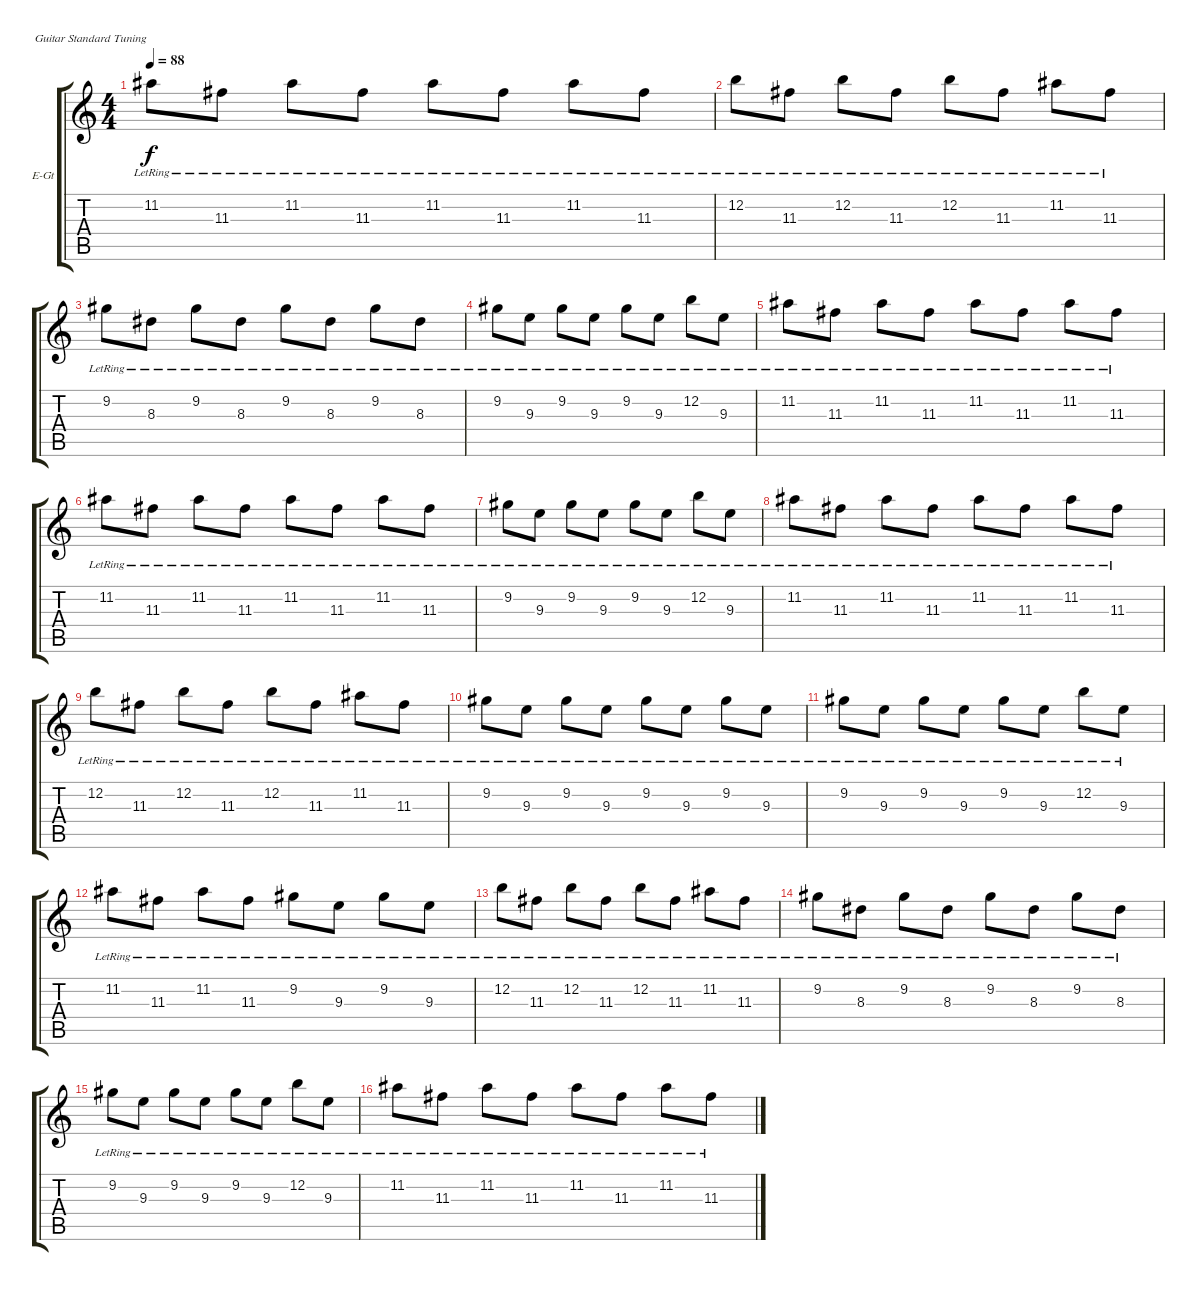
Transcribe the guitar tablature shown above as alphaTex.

\defaultSystemsLayout 4
\bracketExtendMode groupsimilarinstruments
\firstSystemTrackNameOrientation horizontal
\otherSystemsTrackNameOrientation horizontal
\track ("Turner" "E-Gt") {instrument electricguitarclean}
\staff {score tabs}
\tuning (E4 B3 G3 D3 A2 E2)
\ts (4 4)
\tempo 88
\clef g2
\ks c
11.2{lr}.8{dy f} 11.3{lr}.8 11.2{lr}.8 11.3{lr}.8 11.2{lr}.8 11.3{lr}.8 11.2{lr}.8 11.3{lr}.8 |
12.2{lr}.8 11.3{lr}.8 12.2{lr}.8 11.3{lr}.8 12.2{lr}.8 11.3{lr}.8 11.2{lr}.8 11.3{lr}.8 |
9.2{lr}.8 8.3{lr}.8 9.2{lr}.8 8.3{lr}.8 9.2{lr}.8 8.3{lr}.8 9.2{lr}.8 8.3{lr}.8 |
9.2{lr}.8 9.3{lr}.8 9.2{lr}.8 9.3{lr}.8 9.2{lr}.8 9.3{lr}.8 12.2{lr}.8 9.3{lr}.8 |
11.2{lr}.8 11.3{lr}.8 11.2{lr}.8 11.3{lr}.8 11.2{lr}.8 11.3{lr}.8 11.2{lr}.8 11.3{lr}.8 |
11.2{lr}.8 11.3{lr}.8 11.2{lr}.8 11.3{lr}.8 11.2{lr}.8 11.3{lr}.8 11.2{lr}.8 11.3{lr}.8 |
9.2{lr}.8 9.3{lr}.8 9.2{lr}.8 9.3{lr}.8 9.2{lr}.8 9.3{lr}.8 12.2{lr}.8 9.3{lr}.8 |
11.2{lr}.8 11.3{lr}.8 11.2{lr}.8 11.3{lr}.8 11.2{lr}.8 11.3{lr}.8 11.2{lr}.8 11.3{lr}.8 |
12.2{lr}.8 11.3{lr}.8 12.2{lr}.8 11.3{lr}.8 12.2{lr}.8 11.3{lr}.8 11.2{lr}.8 11.3{lr}.8 |
9.2{lr}.8 9.3{lr}.8 9.2{lr}.8 9.3{lr}.8 9.2{lr}.8 9.3{lr}.8 9.2{lr}.8 9.3{lr}.8 |
9.2{lr}.8 9.3{lr}.8 9.2{lr}.8 9.3{lr}.8 9.2{lr}.8 9.3{lr}.8 12.2{lr}.8 9.3{lr}.8 |
11.2{lr}.8 11.3{lr}.8 11.2{lr}.8 11.3{lr}.8 9.2{lr}.8 9.3{lr}.8 9.2{lr}.8 9.3{lr}.8 |
12.2{lr}.8 11.3{lr}.8 12.2{lr}.8 11.3{lr}.8 12.2{lr}.8 11.3{lr}.8 11.2{lr}.8 11.3{lr}.8 |
9.2{lr}.8 8.3{lr}.8 9.2{lr}.8 8.3{lr}.8 9.2{lr}.8 8.3{lr}.8 9.2{lr}.8 8.3{lr}.8 |
9.2{lr}.8 9.3{lr}.8 9.2{lr}.8 9.3{lr}.8 9.2{lr}.8 9.3{lr}.8 12.2{lr}.8 9.3{lr}.8 |
11.2{lr}.8 11.3{lr}.8 11.2{lr}.8 11.3{lr}.8 11.2{lr}.8 11.3{lr}.8 11.2{lr}.8 11.3{lr}.8
